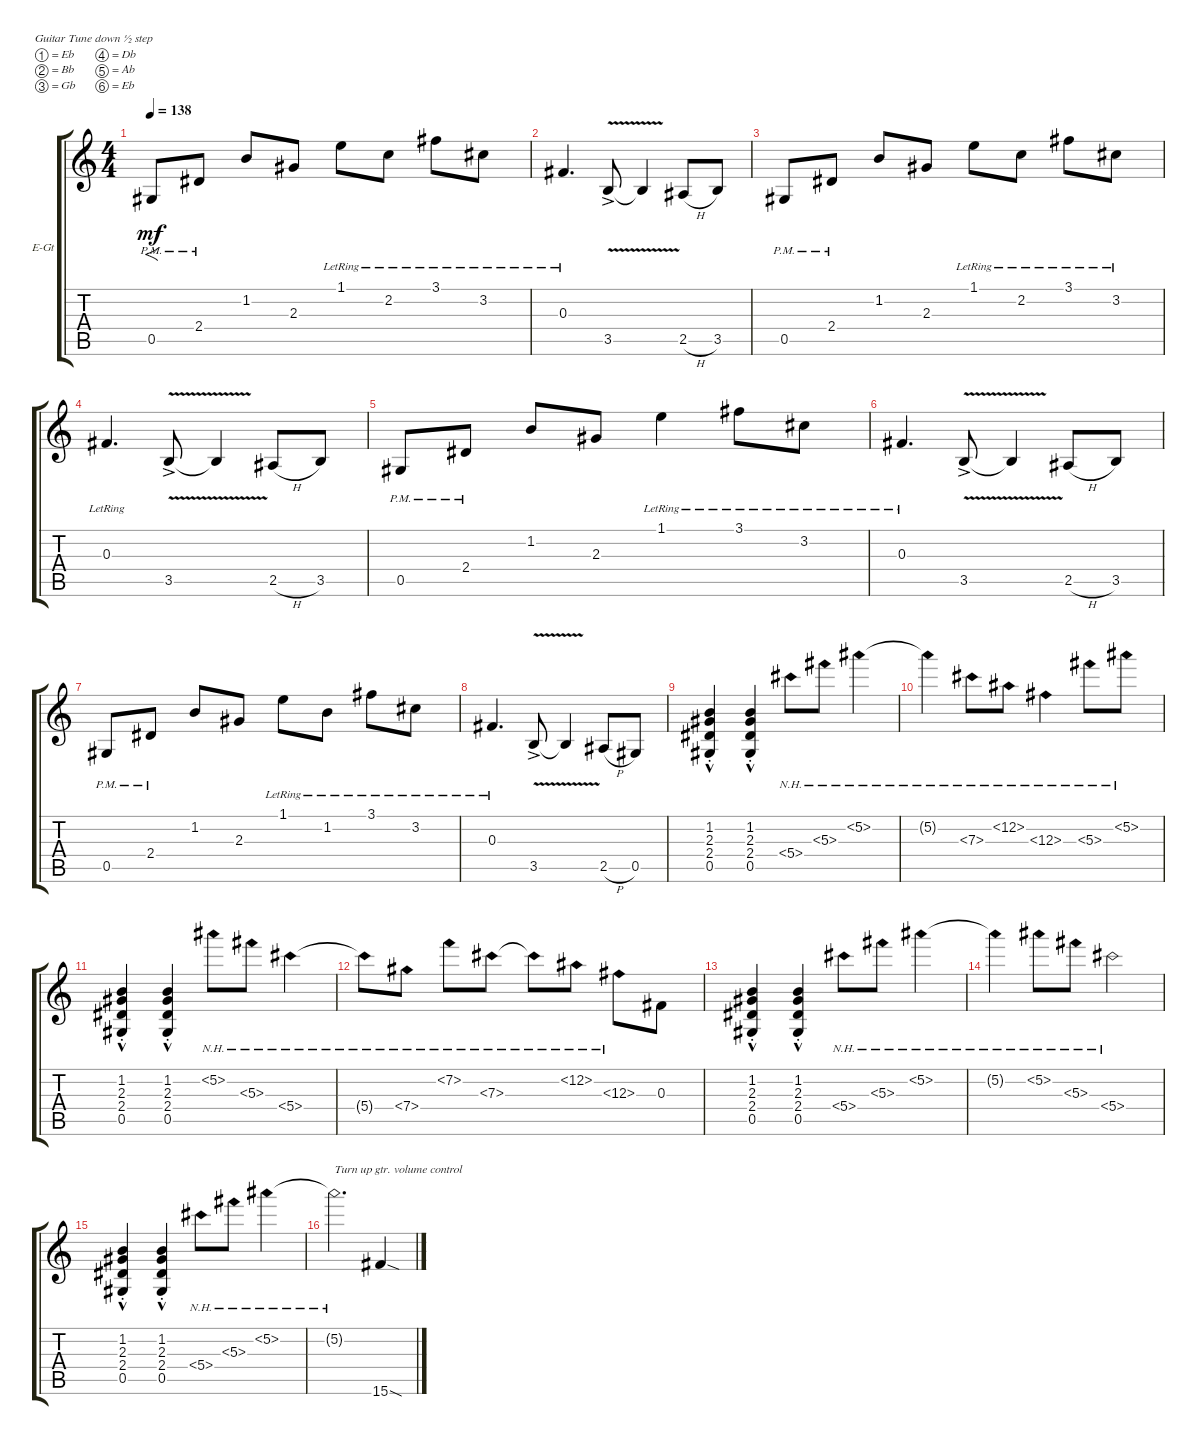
\bracketExtendMode groupsimilarinstruments
\firstSystemTrackNameOrientation horizontal
\otherSystemsTrackNameOrientation horizontal
\track ("Eddie Van Halen" "E-Gt") {instrument distortionguitar}
\staff {score tabs}
\tuning (Eb4 Bb3 Gb3 Db3 Ab2 Eb2)
\ts (4 4)
\tempo 138
\clef g2
\ks c
0.5{pm}.8{f dy mf} 2.4{pm}.8 1.2.8 2.3.8 1.1{lr}.8 2.2{lr}.8 3.1{lr}.8 3.2{lr}.8 |
0.3{lr}.4{d} 3.5{v ac}.8 3.5{t}.4 2.5{h}.8 3.5.8 |
0.5{pm}.8 2.4{pm}.8 1.2.8 2.3.8 1.1{lr}.8 2.2{lr}.8 3.1{lr}.8 3.2{lr}.8 |
0.3{lr}.4{d} 3.5{v ac}.8 3.5{t}.4 2.5{h}.8 3.5.8 |
0.5{pm}.8 2.4{pm}.8 1.2.8 2.3.8 1.1{lr}.4 3.1{lr}.8 3.2{lr}.8 |
0.3{lr}.4{d} 3.5{v ac}.8 3.5{t}.4 2.5{h}.8 3.5.8 |
0.5{pm}.8 2.4{pm}.8 1.2.8 2.3.8 1.1{lr}.8 1.2{lr}.8 3.1{lr}.8 3.2{lr}.8 |
0.3{lr}.4{d} 3.5{v ac}.8 3.5{t}.4 2.5{h}.8 0.5.8 |
(0.5{hac st} 2.4{hac st} 2.3{hac st} 1.2{hac st}).4 (0.5{hac st} 2.4{hac st} 2.3{hac st} 1.2{hac st}).4 5.4{nh}.8 5.3{nh}.8 5.2{nh}.4 |
5.2{nh t}.4 7.3{nh}.8 12.2{nh}.8 12.3{nh}.4 5.3{nh}.8 5.2{nh}.8 |
(0.5{hac st} 2.4{hac st} 2.3{hac st} 1.2{hac st}).4 (0.5{hac st} 2.4{hac st} 2.3{hac st} 1.2{hac st}).4 5.2{nh}.8 5.3{nh}.8 5.4{nh}.4 |
5.4{nh t}.8 7.4{nh}.8 7.2{nh}.8 7.3{nh}.8 7.3{nh t}.8 12.2{nh}.8 12.3{nh}.8 0.3.8 |
(0.5{hac st} 2.4{hac st} 2.3{hac st} 1.2{hac st}).4 (0.5{hac st} 2.4{hac st} 2.3{hac st} 1.2{hac st}).4 5.4{nh}.8 5.3{nh}.8 5.2{nh}.4 |
5.2{nh t}.4 5.2{nh}.8 5.3{nh}.8 5.4{nh}.2 |
(0.5{hac st} 2.4{hac st} 2.3{hac st} 1.2{hac st}).4 (0.5{hac st} 2.4{hac st} 2.3{hac st} 1.2{hac st}).4 5.4{nh}.8 5.3{nh}.8 5.2{nh}.4 |
5.2{nh t}.2{d txt "Turn up gtr. volume control"} 15.6{sod}.4
